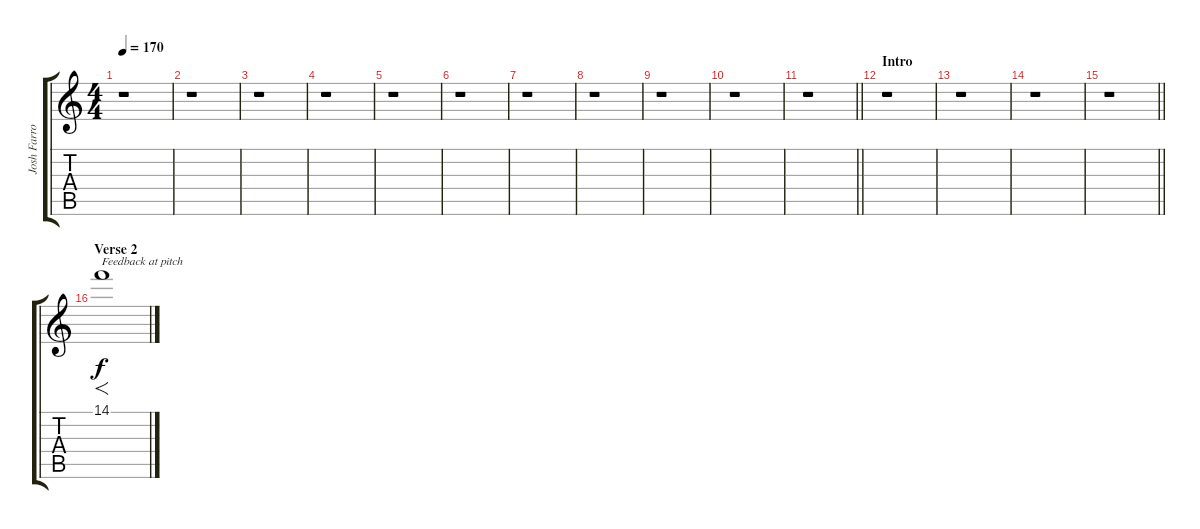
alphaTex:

\track ("Josh Farro (Overdub Guitar)" "Josh Farro") {instrument overdrivenguitar}
\staff {score tabs}
\tuning (Eb4 Bb3 Gb3 Db3 Ab2 Db2) {hide}
\ts (4 4)
\tempo 170
\clef g2
\ks c
r.1{dy f} |
r.1 |
r.1 |
r.1 |
r.1 |
r.1 |
r.1 |
r.1 |
r.1 |
r.1 |
\barLineRight lightlight
r.1 |
\section ("" "Intro")
r.1 |
r.1 |
r.1 |
\barLineRight lightlight
r.1 |
\section ("" "Verse 2")
14.1.1{f txt "Feedback at pitch"}
